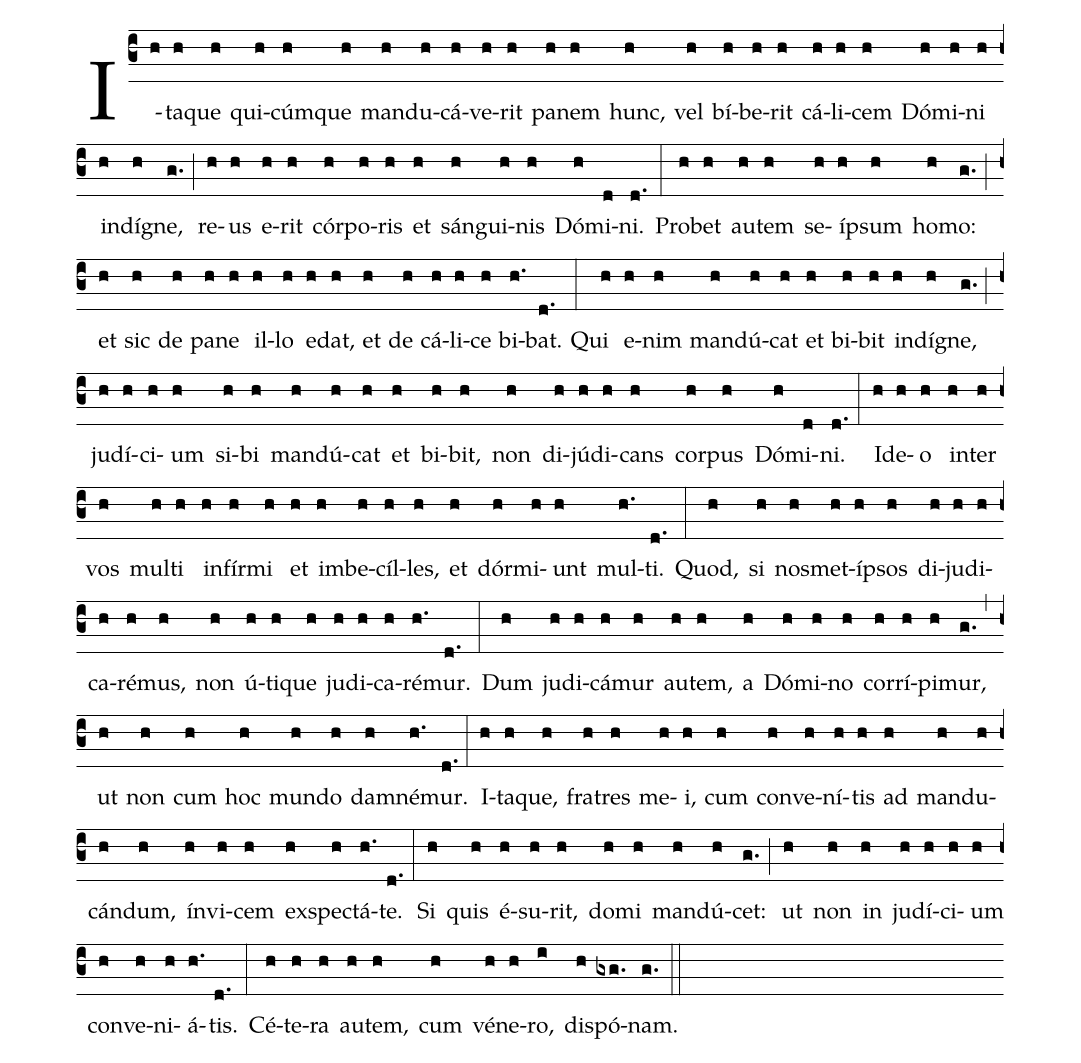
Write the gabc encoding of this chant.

%%
(c3) I(h)ta(h)que(h) qui(h)cúm(h)que(h) man(h)du(h)cá(h)ve(h)rit(h) pa(h)nem(h) hunc,(h) vel(h) bí(h)be(h)rit(h) cá(h)li(h)cem(h) Dó(h)mi(h)ni(h) in(h)dí(h)gne,(g.) (;) re(h)us(h) e(h)rit(h) cór(h)po(h)ris(h) et(h) sán(h)gui(h)nis(h) Dó(h)mi(d)ni.(d.) (:) Pro(h)bet(h) au(h)tem(h) se(h)íp(h)sum(h) ho(h)mo:(g.) (;) et(h) sic(h) de(h) pa(h)ne(h) il(h)lo(h) e(h)dat,(h) et(h) de(h) cá(h)li(h)ce(h) bi(h.)bat.(d.) (:) Qui(h) e(h)nim(h) man(h)dú(h)cat(h) et(h) bi(h)bit(h) in(h)dí(h)gne,(g.) (;) ju(h)dí(h)ci(h)um(h) si(h)bi(h) man(h)dú(h)cat(h) et(h) bi(h)bit,(h) non(h) di(h)jú(h)di(h)cans(h) cor(h)pus(h) Dó(h)mi(d)ni.(d.) (:) Id(h)e(h)o(h) in(h)ter(h) vos(h) mul(h)ti(h) in(h)fír(h)mi(h) et(h) im(h)be(h)cíl(h)les,(h) et(h) dór(h)mi(h)unt(h) mul(h.)ti.(d.) (:) Quod,(h) si(h) nos(h)met(h)íp(h)sos(h) di(h)ju(h)di(h)ca(h)ré(h)mus,(h) non(h) ú(h)ti(h)que(h) ju(h)di(h)ca(h)ré(h.)mur.(d.) (:) Dum(h) ju(h)di(h)cá(h)mur(h) au(h)tem,(h) a(h) Dó(h)mi(h)no(h) cor(h)rí(h)pi(h)mur,(g.) (,) ut(h) non(h) cum(h) hoc(h) mun(h)do(h) dam(h)né(h.)mur.(d.) (:) I(h)ta(h)que,(h) fra(h)tres(h) me(h)i,(h) cum(h) con(h)ve(h)ní(h)tis(h) ad(h) man(h)du(h)cán(h)dum,(h) ín(h)vi(h)cem(h) ex(h)spec(h)tá(h.)te.(d.) (:) Si(h) quis(h) é(h)su(h)rit,(h) do(h)mi(h) man(h)dú(h)cet:(g.) (;) ut(h) non(h) in(h) ju(h)dí(h)ci(h)um(h) con(h)ve(h)ni(h)á(h.)tis.(d.) (:) Cé(h)te(h)ra(h) au(h)tem,(h) cum(h) vé(h)ne(h)ro,(i) dis(h)pó(gxg.)nam.(g.) (::)
